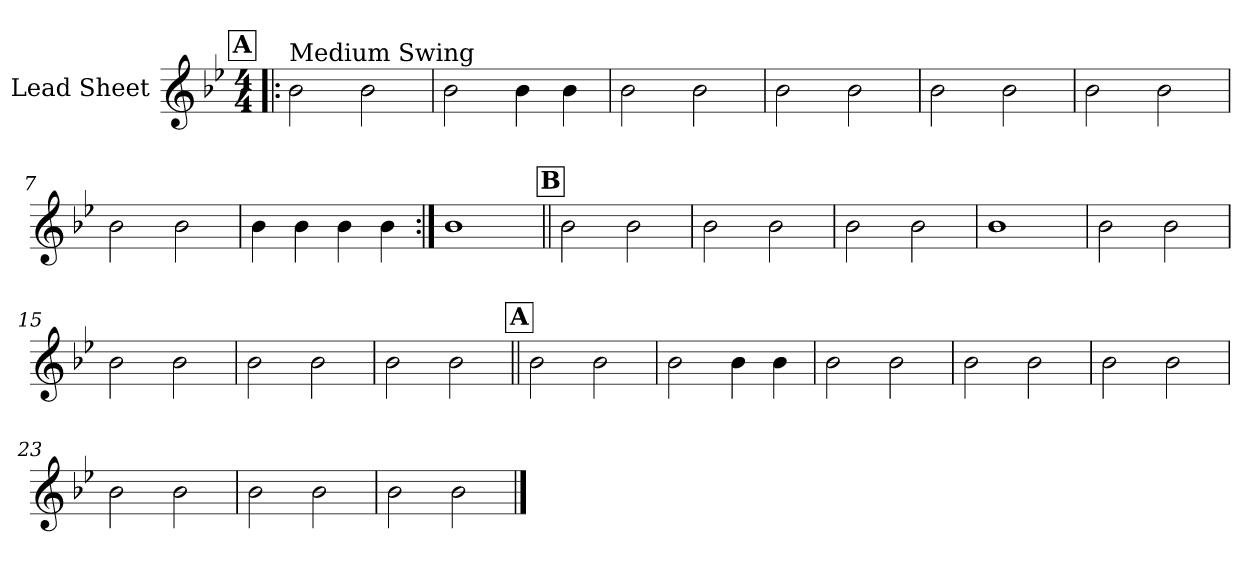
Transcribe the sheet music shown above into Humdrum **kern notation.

**kern
*part1
*staff1
*I"Lead Sheet
*clefG2
*k[b-e-]
*B-:
*M4/4
!!LO:REH:place=s1:a:fs=14:t=A
=1!|:
!LO:TX:a:t=Medium Swing
2b-\
2b-\
=2
2b-\
4b-\
4b-\
=3
2b-\
2b-\
=4
2b-\
2b-\
!!LO:LB:g=z
=5
2b-\
2b-\
=6
2b-\
2b-\
=7
2b-\
2b-\
=8
4b-\
4b-\
4b-\
4b-\
=9:|!
1b-
!!LO:LB:g=z
!!LO:REH:place=s1:a:fs=14:t=B
=10||
2b-\
2b-\
=11
2b-\
2b-\
=12
2b-\
2b-\
=13
1b-
!!LO:LB:g=z
=14
2b-\
2b-\
=15
2b-\
2b-\
=16
2b-\
2b-\
=17
2b-\
2b-\
!!LO:LB:g=z
!!LO:REH:place=s1:a:fs=14:t=A
=18||
2b-\
2b-\
=19
2b-\
4b-\
4b-\
=20
2b-\
2b-\
=21
2b-\
2b-\
!!LO:LB:g=z
=22
2b-\
2b-\
=23
2b-\
2b-\
=24
2b-\
2b-\
=25
2b-\
2b-\
==
*-
